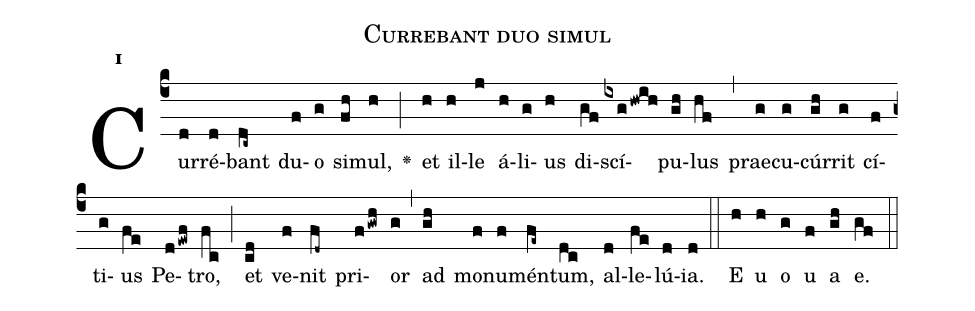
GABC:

name:Currebant duo simul;
office-part:Antiphona;
mode:1;
%%
initial-style: 1;
name: Currebant duo simul;
book: CAO 2081;
occasion: Octava Paschae Sabbato;
office-part: Officium Lectionis Ant 3;
user-notes: ;
commentary: ;
annotation: 1f;
centering-scheme: english;
fontsize: 12;
font: OFLSortsMillGoudy;
height: 11;
width: 4.5;
%%
(c4) Cur(d)ré(d)bant(dc~) du(f)o(g) si(fh)mul,(h) <v>\greheightstar</v>(;) et(h) il(h)le(j) á(h)li(g)us(h) di(gf)scí(ixghwih)pu(gh)lus(hf) (,) prae(g)cu(g)cúr(gh)rit(g) cí(f)ti(g)us(fe) Pe(dewf)tro,(fc) (;) et(cd) ve(f)nit(fd~) pri(fgwh)or(g) (,) ad(gh) mo(f)nu(f)mén(fe~)tum,(dc) al(d)le(fe)lú(d)ia.(d) (::) E(h) u(h) o(g) u(f) a(gh) e.(gf) (::)
